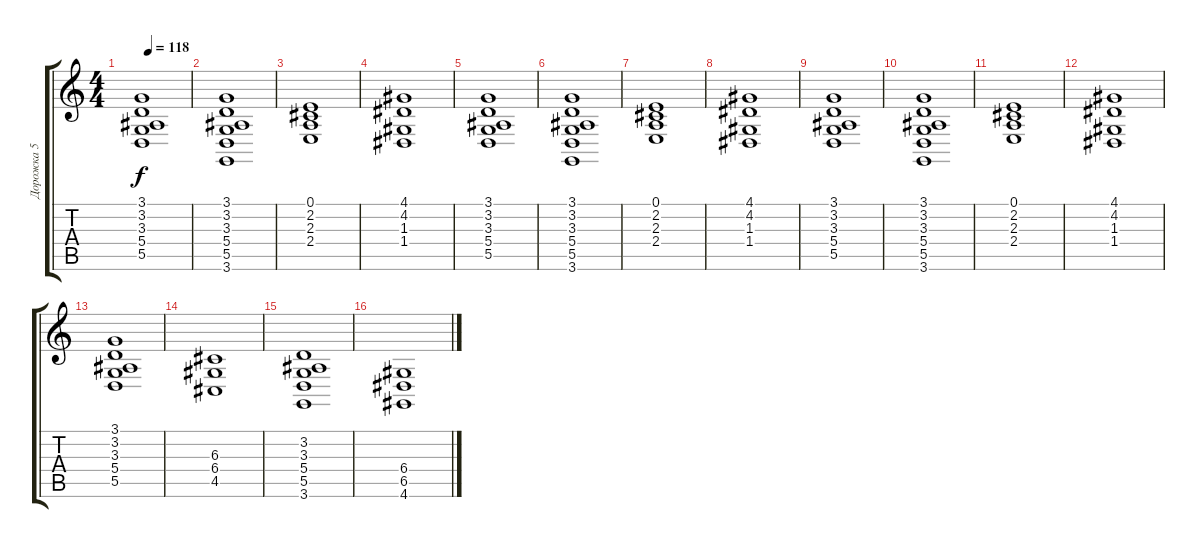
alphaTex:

\track ("Дорожка 5" "Дорожка 5") {instrument stringensemble1}
\staff {score tabs}
\tuning (E4 B3 G3 D3 A2 E2) {hide}
\ts (4 4)
\tempo 118
\clef g2
\ks c
(3.1 3.2 3.3 5.4 5.5).1{dy f} |
(3.1 3.2 3.3 5.4 5.5 3.6).1 |
(0.1 2.2 2.3 2.4).1 |
(4.1 4.2 1.3 1.4).1 |
(3.1 3.2 3.3 5.4 5.5).1 |
(3.1 3.2 3.3 5.4 5.5 3.6).1 |
(0.1 2.2 2.3 2.4).1 |
(4.1 4.2 1.3 1.4).1 |
(3.1 3.2 3.3 5.4 5.5).1 |
(3.1 3.2 3.3 5.4 5.5 3.6).1 |
(0.1 2.2 2.3 2.4).1 |
(4.1 4.2 1.3 1.4).1 |
(3.1 3.2 3.3 5.4 5.5).1 |
(6.3 6.4 4.5).1 |
(3.2 3.3 5.4 5.5 3.6).1 |
(6.4 6.5 4.6).1
